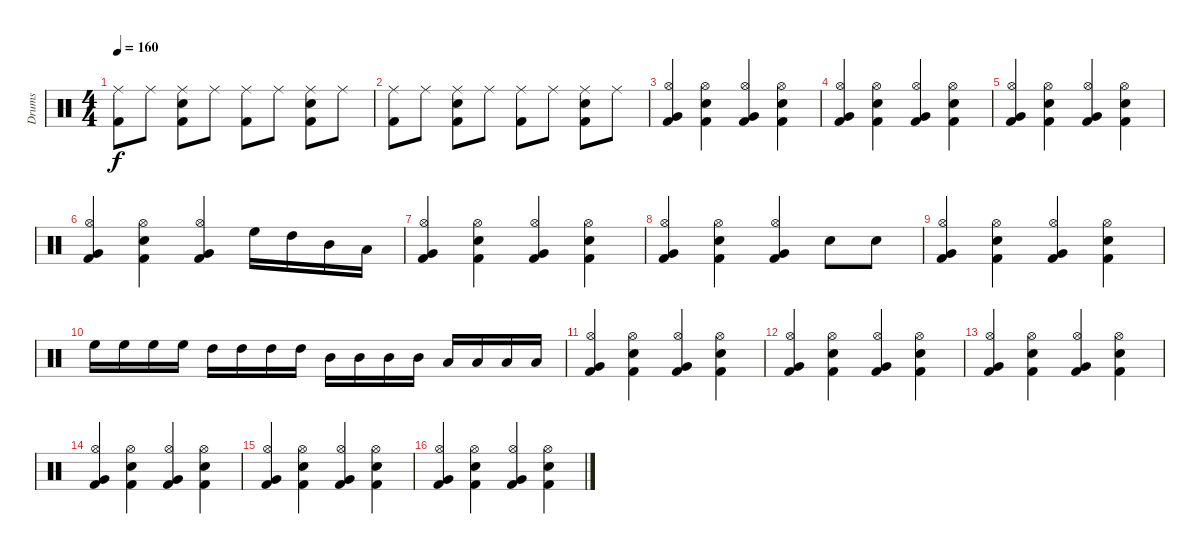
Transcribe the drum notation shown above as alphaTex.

\track ("Drums" "Drums") {instrument percussion}
\staff {score}
\articulation defaults
\ts (4 4)
\tempo 160
\clef neutral
\ks c
("Ride (middle)" "Kick (hit) 2").8{dy f} "Ride (middle)".8 ("Ride (middle)" "Snare (hit) 2" "Kick (hit) 2").8 "Ride (middle)".8 ("Ride (middle)" "Kick (hit) 2").8 "Ride (middle)".8 ("Ride (middle)" "Snare (hit) 2" "Kick (hit) 2").8 "Ride (middle)".8 |
("Ride (middle)" "Kick (hit) 2").8 "Ride (middle)".8 ("Ride (middle)" "Snare (hit) 2" "Kick (hit) 2").8 "Ride (middle)".8 ("Ride (middle)" "Kick (hit) 2").8 "Ride (middle)".8 ("Ride (middle)" "Snare (hit) 2" "Kick (hit) 2").8 "Ride (middle)".8 |
("Hi-Hat (open)" "Very Low Tom (hit)" "Kick (hit) 2").4 ("Hi-Hat (open)" "Snare (hit) 2" "Kick (hit) 2").4 ("Hi-Hat (open)" "Very Low Tom (hit)" "Kick (hit) 2").4 ("Hi-Hat (open)" "Snare (hit) 2" "Kick (hit) 2").4 |
("Hi-Hat (open)" "Very Low Tom (hit)" "Kick (hit) 2").4 ("Hi-Hat (open)" "Snare (hit) 2" "Kick (hit) 2").4 ("Hi-Hat (open)" "Very Low Tom (hit)" "Kick (hit) 2").4 ("Hi-Hat (open)" "Snare (hit) 2" "Kick (hit) 2").4 |
("Hi-Hat (open)" "Very Low Tom (hit)" "Kick (hit) 2").4 ("Hi-Hat (open)" "Snare (hit) 2" "Kick (hit) 2").4 ("Hi-Hat (open)" "Very Low Tom (hit)" "Kick (hit) 2").4 ("Hi-Hat (open)" "Snare (hit) 2" "Kick (hit) 2").4 |
("Hi-Hat (open)" "Very Low Tom (hit)" "Kick (hit) 2").4 ("Hi-Hat (open)" "Snare (hit) 2" "Kick (hit) 2").4 ("Hi-Hat (open)" "Very Low Tom (hit)" "Kick (hit) 2").4 "High Floor Tom (hit)".16 "High Tom (hit)".16 "Mid Tom (hit)".16 "Low Tom (hit)".16 |
("Hi-Hat (open)" "Very Low Tom (hit)" "Kick (hit) 2").4 ("Hi-Hat (open)" "Snare (hit) 2" "Kick (hit) 2").4 ("Hi-Hat (open)" "Very Low Tom (hit)" "Kick (hit) 2").4 ("Hi-Hat (open)" "Snare (hit) 2" "Kick (hit) 2").4 |
("Hi-Hat (open)" "Very Low Tom (hit)" "Kick (hit) 2").4 ("Hi-Hat (open)" "Snare (hit) 2" "Kick (hit) 2").4 ("Hi-Hat (open)" "Very Low Tom (hit)" "Kick (hit) 2").4 "Snare (hit) 2".8 "Snare (hit) 2".8 |
("Hi-Hat (open)" "Very Low Tom (hit)" "Kick (hit) 2").4 ("Hi-Hat (open)" "Snare (hit) 2" "Kick (hit) 2").4 ("Hi-Hat (open)" "Very Low Tom (hit)" "Kick (hit) 2").4 ("Hi-Hat (open)" "Snare (hit) 2" "Kick (hit) 2").4 |
"High Floor Tom (hit)".16 "High Floor Tom (hit)".16 "High Floor Tom (hit)".16 "High Floor Tom (hit)".16 "High Tom (hit)".16 "High Tom (hit)".16 "High Tom (hit)".16 "High Tom (hit)".16 "Mid Tom (hit)".16 "Mid Tom (hit)".16 "Mid Tom (hit)".16 "Mid Tom (hit)".16 "Low Tom (hit)".16 "Low Tom (hit)".16 "Low Tom (hit)".16 "Low Tom (hit)".16 |
("Hi-Hat (open)" "Very Low Tom (hit)" "Kick (hit) 2").4 ("Hi-Hat (open)" "Snare (hit) 2" "Kick (hit) 2").4 ("Hi-Hat (open)" "Very Low Tom (hit)" "Kick (hit) 2").4 ("Hi-Hat (open)" "Snare (hit) 2" "Kick (hit) 2").4 |
("Hi-Hat (open)" "Very Low Tom (hit)" "Kick (hit) 2").4 ("Hi-Hat (open)" "Snare (hit) 2" "Kick (hit) 2").4 ("Hi-Hat (open)" "Very Low Tom (hit)" "Kick (hit) 2").4 ("Hi-Hat (open)" "Snare (hit) 2" "Kick (hit) 2").4 |
("Hi-Hat (open)" "Very Low Tom (hit)" "Kick (hit) 2").4 ("Hi-Hat (open)" "Snare (hit) 2" "Kick (hit) 2").4 ("Hi-Hat (open)" "Very Low Tom (hit)" "Kick (hit) 2").4 ("Hi-Hat (open)" "Snare (hit) 2" "Kick (hit) 2").4 |
("Hi-Hat (open)" "Very Low Tom (hit)" "Kick (hit) 2").4 ("Hi-Hat (open)" "Snare (hit) 2" "Kick (hit) 2").4 ("Hi-Hat (open)" "Very Low Tom (hit)" "Kick (hit) 2").4 ("Hi-Hat (open)" "Snare (hit) 2" "Kick (hit) 2").4 |
("Hi-Hat (open)" "Very Low Tom (hit)" "Kick (hit) 2").4 ("Hi-Hat (open)" "Snare (hit) 2" "Kick (hit) 2").4 ("Hi-Hat (open)" "Very Low Tom (hit)" "Kick (hit) 2").4 ("Hi-Hat (open)" "Snare (hit) 2" "Kick (hit) 2").4 |
("Hi-Hat (open)" "Very Low Tom (hit)" "Kick (hit) 2").4 ("Hi-Hat (open)" "Snare (hit) 2" "Kick (hit) 2").4 ("Hi-Hat (open)" "Very Low Tom (hit)" "Kick (hit) 2").4 ("Hi-Hat (open)" "Snare (hit) 2" "Kick (hit) 2").4
